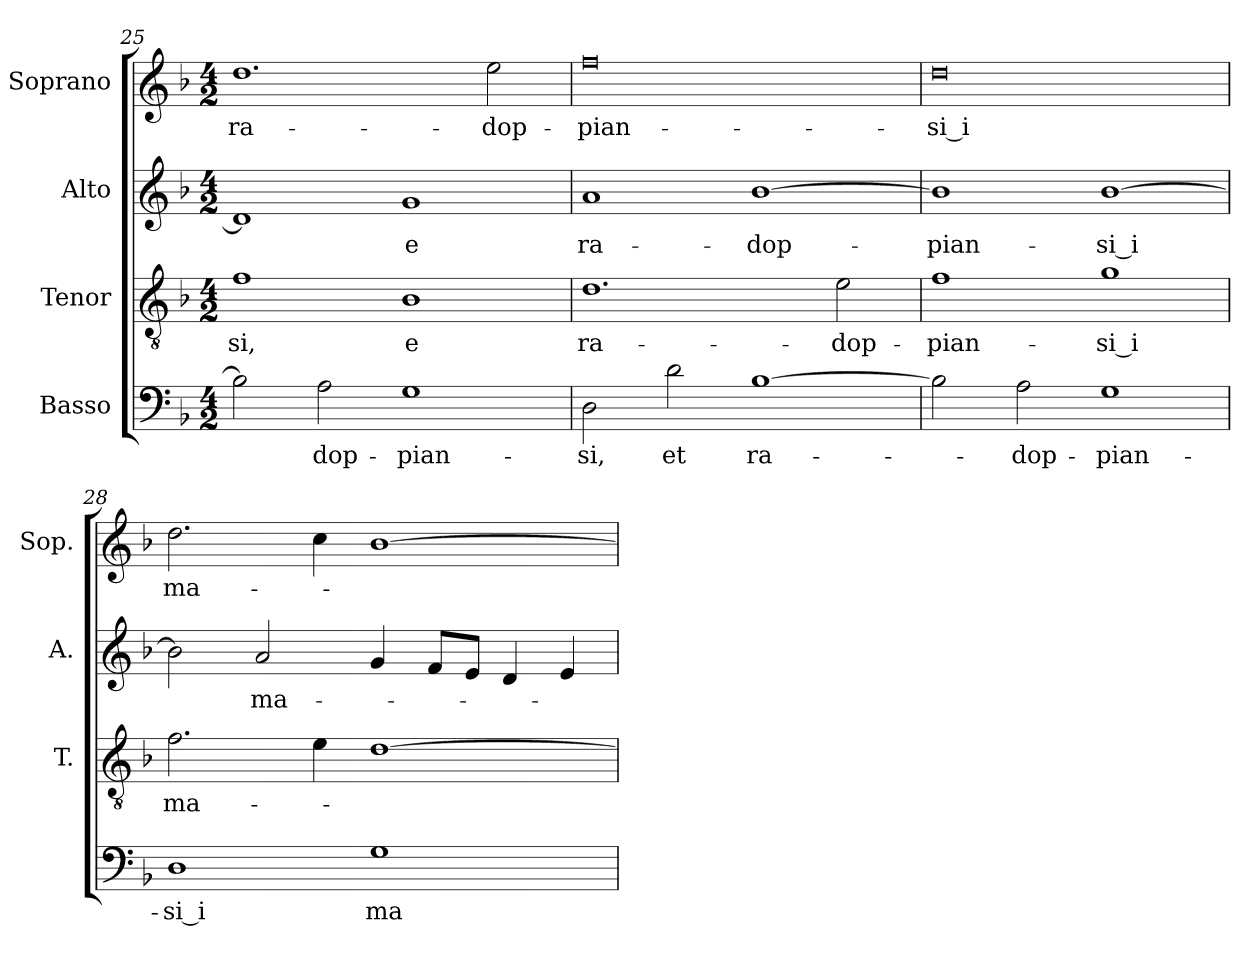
**kern	**text	**kern	**text	**kern	**text	**kern	**text
*part4	*part4	*part3	*part3	*part2	*part2	*part1	*part1
*staff4	*staff4	*staff3	*staff3	*staff2	*staff2	*staff1	*staff1
*I"Basso	*	*I"Tenor	*	*I"Alto	*	*I"Soprano	*
*	*	*I'T.	*	*I'A.	*	*I'Sop.	*
*clefF4	*	*clefGv2	*	*clefG2	*	*clefG2	*
*	*	*ITrd7c12	*	*	*	*	*
*k[b-]	*	*k[b-]	*	*k[b-]	*	*k[b-]	*
*F:	*	*F:	*	*F:	*	*F:	*
*M4/2	*	*M4/2	*	*M4/2	*	*M4/2	*
=25	=25	=25	=25	=25	=25	=25	=25
!	!	!	!LO:LY:b:color=#000000	!	!	!	!
!	!	!	!	!	!	!	!LO:LY:b:color=#000000
2B-i\]	.	1Fi	-si,	1di]	.	1.ddi	ra-
!	!LO:LY:b:color=#000000	!	!	!	!	!	!
2Ai\	-dop-	.	.	.	.	.	.
!	!LO:LY:b:color=#000000	!	!	!	!	!	!
!	!	!	!LO:LY:b:color=#000000	!	!	!	!
!	!	!	!	!	!LO:LY:b:color=#000000	!	!
1Gi	-pian-	1BB-i	e	1gi	e	.	.
!	!	!	!	!	!	!	!LO:LY:b:color=#000000
.	.	.	.	.	.	2eei\	-dop-
=26	=26	=26	=26	=26	=26	=26	=26
!	!LO:LY:b:color=#000000	!	!	!	!	!	!
!	!	!	!LO:LY:b:color=#000000	!	!	!	!
!	!	!	!	!	!LO:LY:b:color=#000000	!	!
!	!	!	!	!	!	!	!LO:LY:b:color=#000000
2Di\	-si,	1.Di	ra-	1ai	ra-	0ffi	-pian-
!	!LO:LY:b:color=#000000	!	!	!	!	!	!
2di\	et	.	.	.	.	.	.
!	!LO:LY:b:color=#000000	!	!	!	!	!	!
!	!	!	!	!	!LO:LY:b:color=#000000	!	!
[>1B-i	ra-	.	.	[>1b-i	-dop-	.	.
!	!	!	!LO:LY:b:color=#000000	!	!	!	!
.	.	2Ei\	-dop-	.	.	.	.
!!LO:LB:g=z
=27	=27	=27	=27	=27	=27	=27	=27
!	!	!	!LO:LY:b:color=#000000	!	!	!	!
!	!	!	!	!	!LO:LY:b:color=#000000	!	!
!	!	!	!	!	!	!	!LO:LY:b:color=#000000
2B-i\]	.	1Fi	-pian-	1b-i]	-pian-	0ddi	-si_i
!	!LO:LY:b:color=#000000	!	!	!	!	!	!
2Ai\	-dop-	.	.	.	.	.	.
!	!LO:LY:b:color=#000000	!	!	!	!	!	!
!	!	!	!LO:LY:b:color=#000000	!	!	!	!
!	!	!	!	!	!LO:LY:b:color=#000000	!	!
1Gi	-pian-	1Gi	-si_i	[>1b-i	-si_i	.	.
=28	=28	=28	=28	=28	=28	=28	=28
!	!LO:LY:b:color=#000000	!	!	!	!	!	!
!	!	!	!LO:LY:b:color=#000000	!	!	!	!
!	!	!	!	!	!	!	!LO:LY:b:color=#000000
1Di	-si_i	2.Fi\	ma-	2b-i\]	.	2.ddi\	ma-
!	!	!	!	!	!LO:LY:b:color=#000000	!	!
.	.	.	.	2ai/	ma-	.	.
.	.	4Ei\	.	.	.	4cci\	.
!	!LO:LY:b:color=#000000	!	!	!	!	!	!
1Gi	ma-	[>1Di	.	4gi/	.	[>1b-i	.
.	.	.	.	8fi/L	.	.	.
.	.	.	.	8ei/J	.	.	.
.	.	.	.	4di/	.	.	.
.	.	.	.	4ei/	.	.	.
=	=	=	=	=	=	=	=
*-	*-	*-	*-	*-	*-	*-	*-
